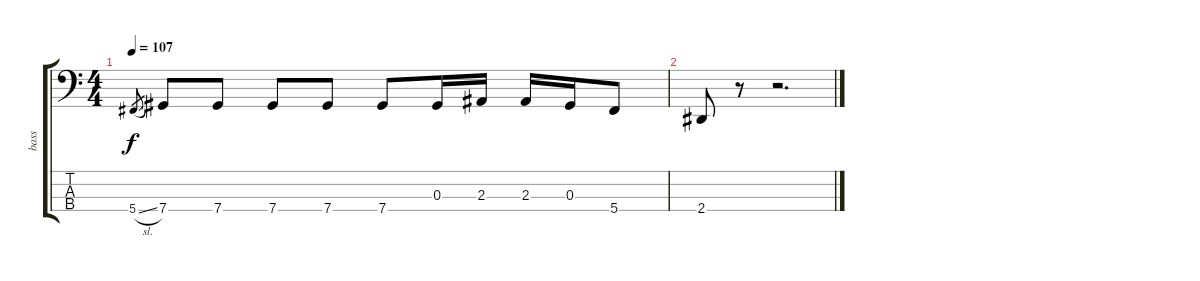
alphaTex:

\track ("bass" "bass") {instrument electricbassfinger}
\staff {score tabs}
\tuning (Gb2 Db2 Ab1 Db1) {hide}
\ts (4 4)
\tempo 107
\clef f4
\ks c
5.4{sl}.8{gr dy f} 7.4.8 7.4.8 7.4.8 7.4.8 7.4.8 0.3.16 2.3.16 2.3.16 0.3.16 5.4.8 |
2.4.8 r.8 r.2{d}
